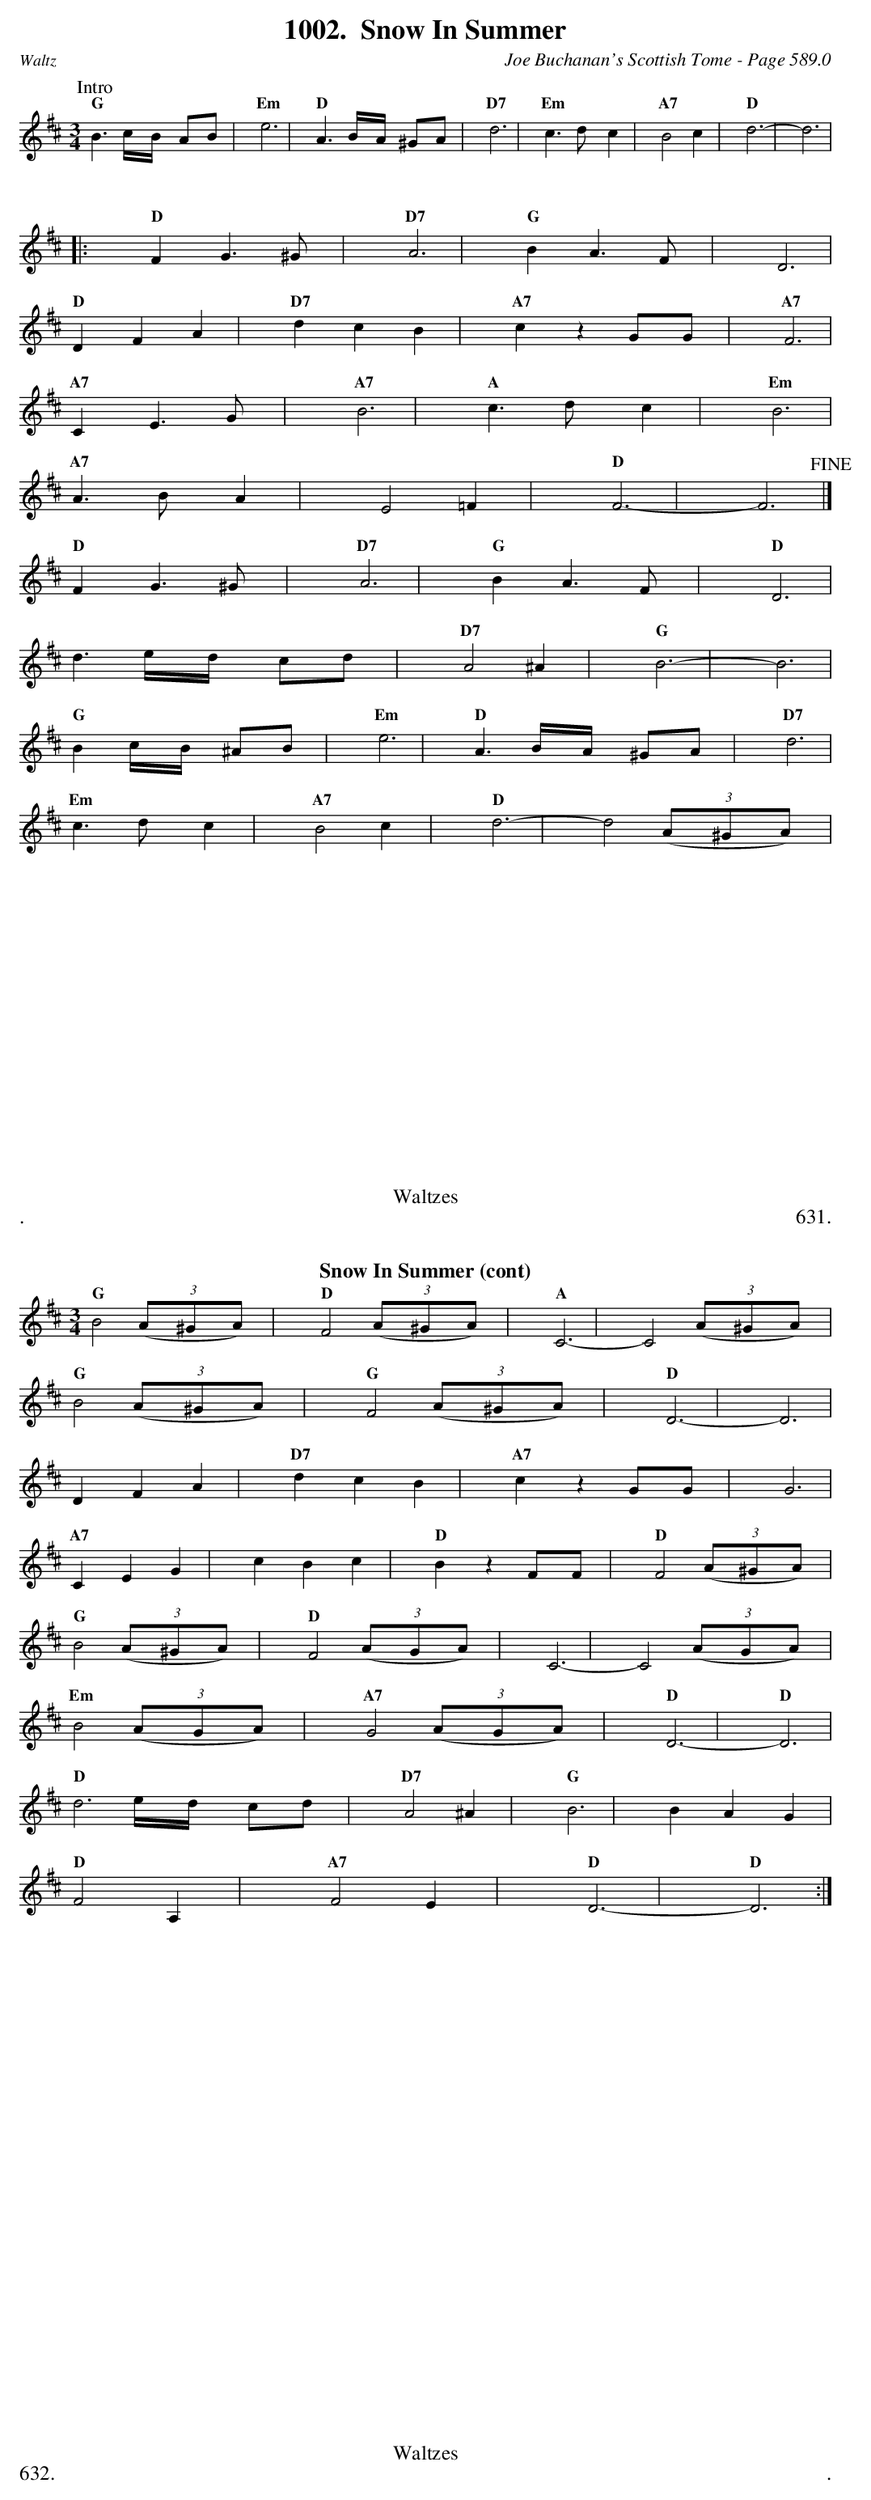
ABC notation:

X:1
T:Snow In Summer
C:Joe Buchanan's Scottish Tome - Page 589.0
L:1/4
M:3/4
K:D
W:Intro
%%vskip 0
"G"B3/2 c/4B/4 A/B/ | "Em"e3 | "D"A3/2 B/4A/4 ^G/A/| "D7"d3 | "Em"c>d c | "A7"B2 c | "D"d3- | d3 |
%%vskip 25
|:"D" F G>^G | "D7"A3 | "G"B A>F | D3 |
"D"D F A | "D7"d c B | "A7"c z G/G/ | "A7"F3 |
"A7"C E>G | "A7"B3 | "A"c>d c | "Em"B3 |
"A7"A>B A | E2 =F | "D"F3- | F3 !fine!|]
"D"F G>^G | "D7"A3 | "G"B A>F | "D"D3 |
d3/2 e/4d/4 c/d/ | "D7"A2 ^A | "G"B3- | B3 |
"G"B c/4B/4 ^A/B/ | "Em"e3 | "D"A3/2 B/4A/4 ^G/A/ | "D7"d3 |
"Em"c>d c | "A7"B2 c | "D"d3- | d2 ((3A/^G/A/) |
%%newpage
T:Snow In Summer (cont)
"G"B2 ((3A/^G/A/) | "D"F2 ((3A/^G/A/) | "A"C3- | C2 ((3A/^G/A/) |
"G"B2 ((3A/^G/A/) | "G"F2 ((3A/^G/A/) | "D"D3- | D3 |
D F A | "D7"d c B | "A7"c z G/G/ | G3 |
"A7"C E G | c B c | "D"B z F/F/ | "D"F2 ((3A/^G/A/) |
"G"B2 ((3A/^G/A/) | "D"F2 ((3A/G/A/) | C3- | C2 ((3A/G/A/) |
"Em"B2 ((3A/G/A/) |  "A7"G2 ((3A/G/A/) | "D"D3- | "D"D3 |
"D"d3 e/4d/4 c/d/ | "D7"A2 ^A | "G"B3 | B A G |
"D"F2 A, | "A7"F2 E | "D"D3- | "D"D3 :|
